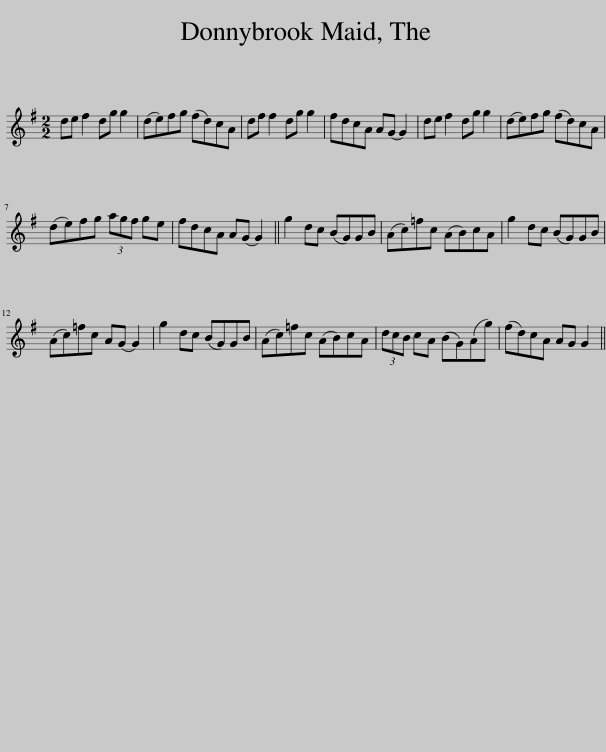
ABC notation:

X:1
L:1/8
M:2/2
I:linebreak $
K:G
V:1 treble
V:1
 de f2 dg g2 | (de)fg (fd)cA | df f2 dg g2 | fdcA A(G G2) | de f2 dg g2 | %5
 (de)fg (fd)cA |$ (de)fg (3agf ge | fdcA A(G G2) || g2 dc (BG)GB | (Ac)=fc (AB)cA | %10
 g2 dc (BG)GB |$ (Ac)=fc A(G G2) | g2 dc (BG)GB | (Ac)=fc (AB)cA | (3dcB cA (BG)(Ag) | %15
 (fd)cA AG G2 || %16
